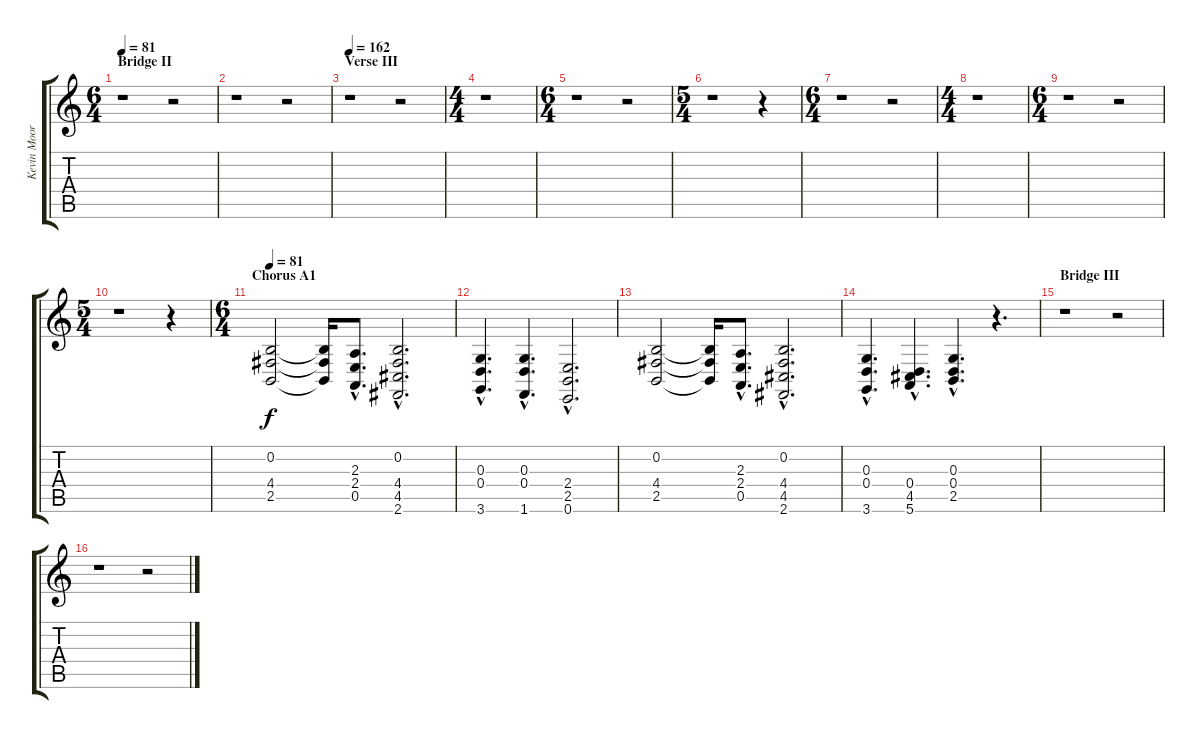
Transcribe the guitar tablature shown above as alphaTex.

\track ("Kevin Moore" "Kevin Moor") {instrument acousticgrandpiano}
\staff {score tabs}
\tuning (E4 B3 G3 D3 A2 E2) {hide}
\ts (6 4)
\section ("" "Bridge II")
\tempo 81
\clef g2
\ks c
r.1{dy f} r.2 |
r.1 r.2 |
\section ("" "Verse III")
\tempo 162
r.1 r.2 |
\ts (4 4)
r.1 |
\ts (6 4)
r.1 r.2 |
\ts (5 4)
r.1 r.4 |
\ts (6 4)
r.1 r.2 |
\ts (4 4)
r.1 |
\ts (6 4)
r.1 r.2 |
\ts (5 4)
r.1 r.4 |
\ts (6 4)
\section ("" "Chorus A1")
\tempo 81
(0.2 4.4 2.5).2{instrument acousticgrandpiano} (0.2{t} 4.4{t} 2.5{t}).16 (2.3{hac} 2.4{hac} 0.5{hac}).8{d} (0.2{hac} 4.4{hac} 4.5{hac} 2.6{hac}).2{d} |
(0.3 0.4 3.6{hac}).4{d} (0.3{hac} 0.4{hac} 1.6{hac}).4{d} (2.4{hac} 2.5{hac} 0.6{hac}).2{d} |
(0.2 4.4 2.5).2 (0.2{t} 4.4{t} 2.5{t}).16 (2.3{hac} 2.4{hac} 0.5{hac}).8{d} (0.2{hac} 4.4{hac} 4.5{hac} 2.6{hac}).2{d} |
(0.3 0.4 3.6{hac}).4{d} (0.4{hac} 4.5{hac} 5.6{hac}).4{d} (0.3{hac} 0.4{hac} 2.5{hac}).4{d} r.4{d} |
\section ("" "Bridge III")
r.1 r.2 |
r.1 r.2
